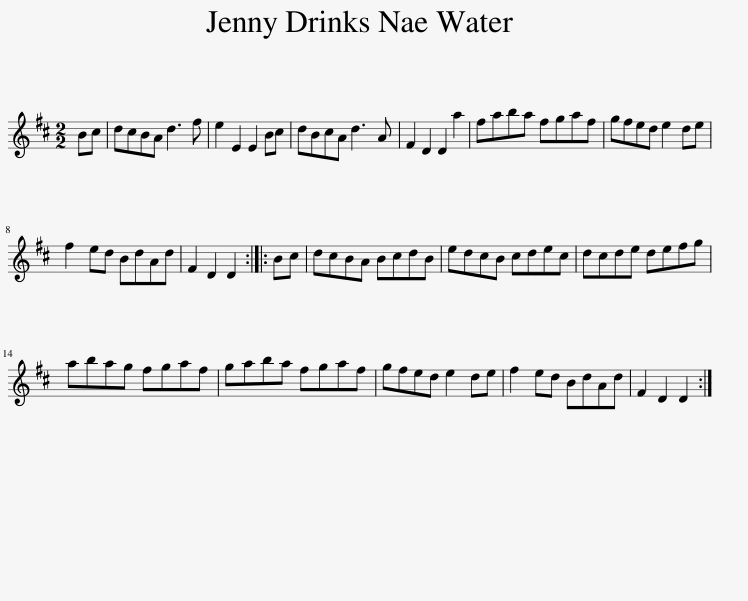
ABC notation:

X:1
L:1/8
M:2/2
I:linebreak $
K:D
V:1 treble
V:1
 Bc | dcBA d3 f | e2 E2 E2 Bc | dBcA d3 A | F2 D2 D2 a2 | %5
 faba fgaf | gfed e2 de |$ f2 ed BdAd | F2 D2 D2 :: Bc | %10
 dcBA BcdB | edcB cdec | dcde defg |$ abag fgaf | gaba fgaf | %15
 gfed e2 de | f2 ed BdAd | F2 D2 D2 :| %18
